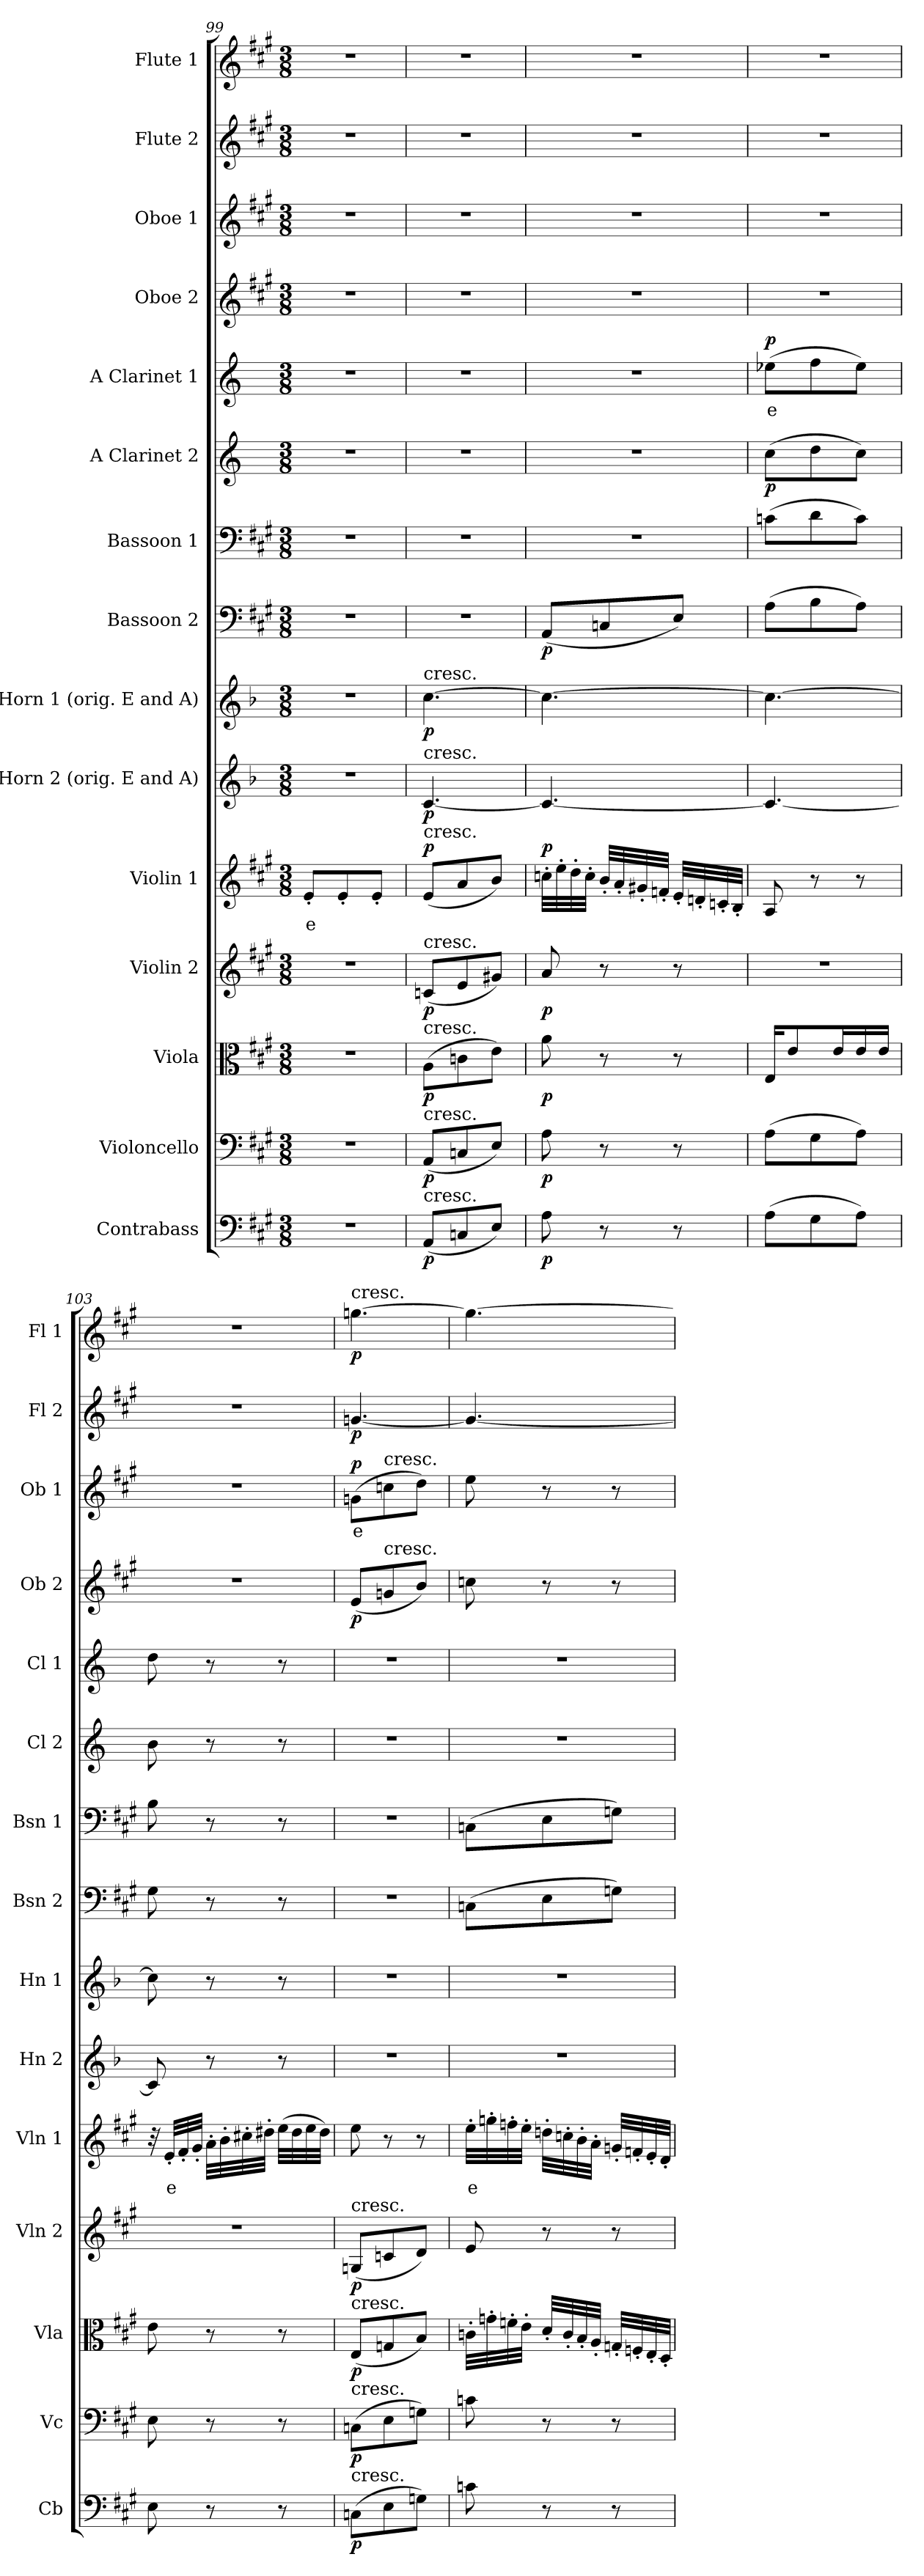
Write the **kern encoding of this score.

**kern	**dynam	**kern	**dynam	**kern	**dynam	**kern	**dynam	**kern	**text	**dynam	**kern	**dynam	**kern	**dynam	**kern	**dynam	**kern	**kern	**dynam	**kern	**text	**dynam	**kern	**dynam	**kern	**text	**dynam	**kern	**dynam	**kern	**dynam
*part15	*part15	*part14	*part14	*part13	*part13	*part12	*part12	*part11	*part11	*part11	*part10	*part10	*part9	*part9	*part8	*part8	*part7	*part6	*part6	*part5	*part5	*part5	*part4	*part4	*part3	*part3	*part3	*part2	*part2	*part1	*part1
*staff15	*staff15	*staff14	*staff14	*staff13	*staff13	*staff12	*staff12	*staff11	*staff11	*staff11	*staff10	*staff10	*staff9	*staff9	*staff8	*staff8	*staff7	*staff6	*staff6	*staff5	*staff5	*staff5	*staff4	*staff4	*staff3	*staff3	*staff3	*staff2	*staff2	*staff1	*staff1
*I"Contrabass	*	*I"Violoncello	*	*I"Viola	*	*I"Violin 2	*	*I"Violin 1	*	*	*I"E Horn 2 (orig. E and A)	*	*I"E Horn 1 (orig. E and A)	*	*I"Bassoon 2	*	*I"Bassoon 1	*I"A Clarinet 2	*	*I"A Clarinet 1	*	*	*I"Oboe 2	*	*I"Oboe 1	*	*	*I"Flute 2	*	*I"Flute 1	*
*I'Cb	*	*I'Vc	*	*I'Vla	*	*I'Vln 2	*	*I'Vln 1	*	*	*I'Hn 2	*	*I'Hn 1	*	*I'Bsn 2	*	*I'Bsn 1	*I'Cl 2	*	*I'Cl 1	*	*	*I'Ob 2	*	*I'Ob 1	*	*	*I'Fl 2	*	*I'Fl 1	*
*clefF4	*	*clefF4	*	*clefC3	*	*clefG2	*	*clefG2	*	*	*clefG2	*	*clefG2	*	*clefF4	*	*clefF4	*clefG2	*	*clefG2	*	*	*clefG2	*	*clefG2	*	*	*clefG2	*	*clefG2	*
*ITrd7c12	*	*	*	*	*	*	*	*	*	*	*ITrd5c8	*	*ITrd5c8	*	*	*	*	*ITrd2c3	*	*ITrd2c3	*	*	*	*	*	*	*	*	*	*	*
*k[f#c#g#]	*	*k[f#c#g#]	*	*k[f#c#g#]	*	*k[f#c#g#]	*	*k[f#c#g#]	*	*	*k[f#c#g#]	*	*k[f#c#g#]	*	*k[f#c#g#]	*	*k[f#c#g#]	*k[f#c#g#]	*	*k[f#c#g#]	*	*	*k[f#c#g#]	*	*k[f#c#g#]	*	*	*k[f#c#g#]	*	*k[f#c#g#]	*
*M3/8	*	*M3/8	*	*M3/8	*	*M3/8	*	*M3/8	*	*	*M3/8	*	*M3/8	*	*M3/8	*	*M3/8	*M3/8	*	*M3/8	*	*	*M3/8	*	*M3/8	*	*	*M3/8	*	*M3/8	*
=99	=99	=99	=99	=99	=99	=99	=99	=99	=99	=99	=99	=99	=99	=99	=99	=99	=99	=99	=99	=99	=99	=99	=99	=99	=99	=99	=99	=99	=99	=99	=99
!	!	!	!	!	!	!	!	!	!LO:LY:b:color=#FF0000	!	!	!	!	!	!	!	!	!	!	!	!	!	!	!	!	!	!	!	!	!	!
4.r	.	4.r	.	4.r	.	4.r	.	8e'/L	e	.	4.r	.	4.r	.	4.r	.	4.r	4.r	.	4.r	.	.	4.r	.	4.r	.	.	4.r	.	4.r	.
.	.	.	.	.	.	.	.	8e'/	.	.	.	.	.	.	.	.	.	.	.	.	.	.	.	.	.	.	.	.	.	.	.
.	.	.	.	.	.	.	.	8e'/J	.	.	.	.	.	.	.	.	.	.	.	.	.	.	.	.	.	.	.	.	.	.	.
=100	=100	=100	=100	=100	=100	=100	=100	=100	=100	=100	=100	=100	=100	=100	=100	=100	=100	=100	=100	=100	=100	=100	=100	=100	=100	=100	=100	=100	=100	=100	=100
!	!	!	!	!	!	!	!	!	!	!	!	!	!LO:TX:a:t=cresc.	!	!	!	!	!	!	!	!	!	!	!	!	!	!	!	!	!	!
!	!	!	!	!	!	!	!	!	!	!	!LO:TX:a:t=cresc.	!	!	!	!	!	!	!	!	!	!	!	!	!	!	!	!	!	!	!	!
!	!	!	!	!	!	!	!	!LO:TX:a:t=cresc.	!	!	!	!	!	!	!	!	!	!	!	!	!	!	!	!	!	!	!	!	!	!	!
!	!	!	!	!	!	!LO:TX:a:t=cresc.	!	!	!	!	!	!	!	!	!	!	!	!	!	!	!	!	!	!	!	!	!	!	!	!	!
!	!	!	!	!LO:TX:a:t=cresc.	!	!	!	!	!	!	!	!	!	!	!	!	!	!	!	!	!	!	!	!	!	!	!	!	!	!	!
!	!	!LO:TX:a:t=cresc.	!	!	!	!	!	!	!	!	!	!	!	!	!	!	!	!	!	!	!	!	!	!	!	!	!	!	!	!	!
!LO:TX:a:t=cresc.	!	!	!	!	!	!	!	!	!	!	!	!	!	!	!	!	!	!	!	!	!	!	!	!	!	!	!	!	!	!	!
!	!LO:DY:b	!	!LO:DY:b	!	!LO:DY:b	!	!LO:DY:b	!	!	!LO:DY:b	!	!LO:DY:b	!	!LO:DY:b	!	!	!	!	!	!	!	!	!	!	!	!	!	!	!	!	!
(8AAA/L	p	(8AA/L	p	(8A\L	p	(8cn/L	p	(8e/L	.	p	[4.E/	p	[4.e\	p	4.r	.	4.r	4.r	.	4.r	.	.	4.r	.	4.r	.	.	4.r	.	4.r	.
8CCn/	.	8Cn/	.	8cn\	.	8e/	.	8a/	.	.	.	.	.	.	.	.	.	.	.	.	.	.	.	.	.	.	.	.	.	.	.
8EE/J)	.	8E/J)	.	8e\J)	.	8g#X/J)	.	8b/J)	.	.	.	.	.	.	.	.	.	.	.	.	.	.	.	.	.	.	.	.	.	.	.
=101	=101	=101	=101	=101	=101	=101	=101	=101	=101	=101	=101	=101	=101	=101	=101	=101	=101	=101	=101	=101	=101	=101	=101	=101	=101	=101	=101	=101	=101	=101	=101
!	!LO:DY:b	!	!LO:DY:b	!	!LO:DY:b	!	!LO:DY:b	!	!	!LO:DY:b	!	!	!	!	!	!LO:DY:b	!	!	!	!	!	!	!	!	!	!	!	!	!	!	!
8AA\	p	8A\	p	8a\	p	8a/	p	32ccn'\LLL	.	p	4.E/_	.	4.e\_	.	(8AA/L	p	4.r	4.r	.	4.r	.	.	4.r	.	4.r	.	.	4.r	.	4.r	.
.	.	.	.	.	.	.	.	32ee'\	.	.	.	.	.	.	.	.	.	.	.	.	.	.	.	.	.	.	.	.	.	.	.
.	.	.	.	.	.	.	.	32dd'\	.	.	.	.	.	.	.	.	.	.	.	.	.	.	.	.	.	.	.	.	.	.	.
.	.	.	.	.	.	.	.	32cc'\JJJ	.	.	.	.	.	.	.	.	.	.	.	.	.	.	.	.	.	.	.	.	.	.	.
8r	.	8r	.	8r	.	8r	.	32b'/LLL	.	.	.	.	.	.	8Cn/	.	.	.	.	.	.	.	.	.	.	.	.	.	.	.	.
.	.	.	.	.	.	.	.	32a'/	.	.	.	.	.	.	.	.	.	.	.	.	.	.	.	.	.	.	.	.	.	.	.
.	.	.	.	.	.	.	.	32g#X'/	.	.	.	.	.	.	.	.	.	.	.	.	.	.	.	.	.	.	.	.	.	.	.
.	.	.	.	.	.	.	.	32fn'/JJJ	.	.	.	.	.	.	.	.	.	.	.	.	.	.	.	.	.	.	.	.	.	.	.
8r	.	8r	.	8r	.	8r	.	32e'/LLL	.	.	.	.	.	.	8E/J)	.	.	.	.	.	.	.	.	.	.	.	.	.	.	.	.
.	.	.	.	.	.	.	.	32dn'/	.	.	.	.	.	.	.	.	.	.	.	.	.	.	.	.	.	.	.	.	.	.	.
.	.	.	.	.	.	.	.	32cn'/	.	.	.	.	.	.	.	.	.	.	.	.	.	.	.	.	.	.	.	.	.	.	.
.	.	.	.	.	.	.	.	32B'/JJJ	.	.	.	.	.	.	.	.	.	.	.	.	.	.	.	.	.	.	.	.	.	.	.
!!LO:PB:g=z
=102	=102	=102	=102	=102	=102	=102	=102	=102	=102	=102	=102	=102	=102	=102	=102	=102	=102	=102	=102	=102	=102	=102	=102	=102	=102	=102	=102	=102	=102	=102	=102
!	!	!	!	!	!	!	!	!	!	!	!	!	!	!	!	!	!	!	!LO:DY:b	!	!LO:LY:b:color=#FF0000	!LO:DY:b	!	!	!	!	!	!	!	!	!
(8AA\L	.	(8A\L	.	16E/KL	.	4.r	.	8A/	.	.	4.E/_	.	4.e\_	.	(8A\L	.	(8cn\L	(8a\L	p	(8ccn\L	e	p	4.r	.	4.r	.	.	4.r	.	4.r	.
.	.	.	.	8e/	.	.	.	.	.	.	.	.	.	.	.	.	.	.	.	.	.	.	.	.	.	.	.	.	.	.	.
8GG#\	.	8G#\	.	.	.	.	.	8r	.	.	.	.	.	.	8B\	.	8d\	8b\	.	8dd\	.	.	.	.	.	.	.	.	.	.	.
.	.	.	.	16e/L	.	.	.	.	.	.	.	.	.	.	.	.	.	.	.	.	.	.	.	.	.	.	.	.	.	.	.
8AA\J)	.	8A\J)	.	16e/	.	.	.	8r	.	.	.	.	.	.	8A\J)	.	8c\J)	8a\J)	.	8cc\J)	.	.	.	.	.	.	.	.	.	.	.
.	.	.	.	16e/JJ	.	.	.	.	.	.	.	.	.	.	.	.	.	.	.	.	.	.	.	.	.	.	.	.	.	.	.
=103	=103	=103	=103	=103	=103	=103	=103	=103	=103	=103	=103	=103	=103	=103	=103	=103	=103	=103	=103	=103	=103	=103	=103	=103	=103	=103	=103	=103	=103	=103	=103
8EE\	.	8E\	.	8e\	.	4.r	.	32r	.	.	8E/]	.	8e\]	.	8G#\	.	8B\	8g#\	.	8b\	.	.	4.r	.	4.r	.	.	4.r	.	4.r	.
!	!	!	!	!	!	!	!	!	!LO:LY:b:color=#FF0000	!	!	!	!	!	!	!	!	!	!	!	!	!	!	!	!	!	!	!	!	!	!
.	.	.	.	.	.	.	.	32e'/LLL	e	.	.	.	.	.	.	.	.	.	.	.	.	.	.	.	.	.	.	.	.	.	.
.	.	.	.	.	.	.	.	32f#'/	.	.	.	.	.	.	.	.	.	.	.	.	.	.	.	.	.	.	.	.	.	.	.
.	.	.	.	.	.	.	.	32g#'/JJJ	.	.	.	.	.	.	.	.	.	.	.	.	.	.	.	.	.	.	.	.	.	.	.
8r	.	8r	.	8r	.	.	.	32a'\LLL	.	.	8r	.	8r	.	8r	.	8r	8r	.	8r	.	.	.	.	.	.	.	.	.	.	.
.	.	.	.	.	.	.	.	32b'\	.	.	.	.	.	.	.	.	.	.	.	.	.	.	.	.	.	.	.	.	.	.	.
.	.	.	.	.	.	.	.	32cc#X'\	.	.	.	.	.	.	.	.	.	.	.	.	.	.	.	.	.	.	.	.	.	.	.
.	.	.	.	.	.	.	.	32dd#X'\JJJ	.	.	.	.	.	.	.	.	.	.	.	.	.	.	.	.	.	.	.	.	.	.	.
8r	.	8r	.	8r	.	.	.	(32ee\LLL	.	.	8r	.	8r	.	8r	.	8r	8r	.	8r	.	.	.	.	.	.	.	.	.	.	.
.	.	.	.	.	.	.	.	32dd#\	.	.	.	.	.	.	.	.	.	.	.	.	.	.	.	.	.	.	.	.	.	.	.
.	.	.	.	.	.	.	.	32ee\	.	.	.	.	.	.	.	.	.	.	.	.	.	.	.	.	.	.	.	.	.	.	.
.	.	.	.	.	.	.	.	32dd#\JJJ)	.	.	.	.	.	.	.	.	.	.	.	.	.	.	.	.	.	.	.	.	.	.	.
=104	=104	=104	=104	=104	=104	=104	=104	=104	=104	=104	=104	=104	=104	=104	=104	=104	=104	=104	=104	=104	=104	=104	=104	=104	=104	=104	=104	=104	=104	=104	=104
!	!	!	!	!	!	!	!	!	!	!	!	!	!	!	!	!	!	!	!	!	!	!	!	!	!	!	!	!	!	!LO:TX:a:t=cresc.	!
!	!	!	!	!	!	!LO:TX:a:t=cresc.	!	!	!	!	!	!	!	!	!	!	!	!	!	!	!	!	!	!	!	!	!	!	!	!	!
!	!	!	!	!LO:TX:a:t=cresc.	!	!	!	!	!	!	!	!	!	!	!	!	!	!	!	!	!	!	!	!	!	!	!	!	!	!	!
!	!	!LO:TX:a:t=cresc.	!	!	!	!	!	!	!	!	!	!	!	!	!	!	!	!	!	!	!	!	!	!	!	!	!	!	!	!	!
!LO:TX:a:t=cresc.	!	!	!	!	!	!	!	!	!	!	!	!	!	!	!	!	!	!	!	!	!	!	!	!	!	!	!	!	!	!	!
!	!LO:DY:b	!	!LO:DY:b	!	!LO:DY:b	!	!LO:DY:b	!	!	!	!	!	!	!	!	!	!	!	!	!	!	!	!	!LO:DY:b	!	!LO:LY:b:color=#FF0000	!LO:DY:b	!	!LO:DY:b	!	!LO:DY:b
(8CCn\L	p	(8Cn\L	p	(8E/L	p	(8Gn/L	p	8ee\	.	.	4.r	.	4.r	.	4.r	.	4.r	4.r	.	4.r	.	.	(8e/L	p	(8gn\L	e	p	[4.gn/	p	[4.ggn\	p
!	!	!	!	!	!	!	!	!	!	!	!	!	!	!	!	!	!	!	!	!	!	!	!	!	!LO:TX:a:t=cresc.	!	!	!	!	!	!
!	!	!	!	!	!	!	!	!	!	!	!	!	!	!	!	!	!	!	!	!	!	!	!LO:TX:a:t=cresc.	!	!	!	!	!	!	!	!
8EE\	.	8E\	.	8Gn/	.	8cn/	.	8r	.	.	.	.	.	.	.	.	.	.	.	.	.	.	8gn/	.	8ccn\	.	.	.	.	.	.
8GGn\J)	.	8Gn\J)	.	8B/J)	.	8d/J)	.	8r	.	.	.	.	.	.	.	.	.	.	.	.	.	.	8b/J)	.	8dd\J)	.	.	.	.	.	.
=105	=105	=105	=105	=105	=105	=105	=105	=105	=105	=105	=105	=105	=105	=105	=105	=105	=105	=105	=105	=105	=105	=105	=105	=105	=105	=105	=105	=105	=105	=105	=105
!	!	!	!	!	!	!	!	!	!LO:LY:b:color=#FF0000	!	!	!	!	!	!	!	!	!	!	!	!	!	!	!	!	!	!	!	!	!	!
8Cn\	.	8cn\	.	32cn'\LLL	.	8e/	.	32ee'\LLL	e	.	4.r	.	4.r	.	(8Cn\L	.	(8Cn\L	4.r	.	4.r	.	.	8ccn\	.	8ee\	.	.	4.g/_	.	4.gg\_	.
.	.	.	.	32gn'\	.	.	.	32ggn'\	.	.	.	.	.	.	.	.	.	.	.	.	.	.	.	.	.	.	.	.	.	.	.
.	.	.	.	32fn'\	.	.	.	32ffn'\	.	.	.	.	.	.	.	.	.	.	.	.	.	.	.	.	.	.	.	.	.	.	.
.	.	.	.	32e'\JJJ	.	.	.	32ee'\JJJ	.	.	.	.	.	.	.	.	.	.	.	.	.	.	.	.	.	.	.	.	.	.	.
8r	.	8r	.	32d'/LLL	.	8r	.	32ddn'\LLL	.	.	.	.	.	.	8E\	.	8E\	.	.	.	.	.	8r	.	8r	.	.	.	.	.	.
.	.	.	.	32c'/	.	.	.	32ccn'\	.	.	.	.	.	.	.	.	.	.	.	.	.	.	.	.	.	.	.	.	.	.	.
.	.	.	.	32B'/	.	.	.	32b'\	.	.	.	.	.	.	.	.	.	.	.	.	.	.	.	.	.	.	.	.	.	.	.
.	.	.	.	32A'/JJJ	.	.	.	32a'\JJJ	.	.	.	.	.	.	.	.	.	.	.	.	.	.	.	.	.	.	.	.	.	.	.
8r	.	8r	.	32Gn'/LLL	.	8r	.	32gn'/LLL	.	.	.	.	.	.	8Gn\J)	.	8Gn\J)	.	.	.	.	.	8r	.	8r	.	.	.	.	.	.
.	.	.	.	32Fn'/	.	.	.	32fn'/	.	.	.	.	.	.	.	.	.	.	.	.	.	.	.	.	.	.	.	.	.	.	.
.	.	.	.	32E'/	.	.	.	32e'/	.	.	.	.	.	.	.	.	.	.	.	.	.	.	.	.	.	.	.	.	.	.	.
.	.	.	.	32D'/JJJ	.	.	.	32d'/JJJ	.	.	.	.	.	.	.	.	.	.	.	.	.	.	.	.	.	.	.	.	.	.	.
=	=	=	=	=	=	=	=	=	=	=	=	=	=	=	=	=	=	=	=	=	=	=	=	=	=	=	=	=	=	=	=
*-	*-	*-	*-	*-	*-	*-	*-	*-	*-	*-	*-	*-	*-	*-	*-	*-	*-	*-	*-	*-	*-	*-	*-	*-	*-	*-	*-	*-	*-	*-	*-
